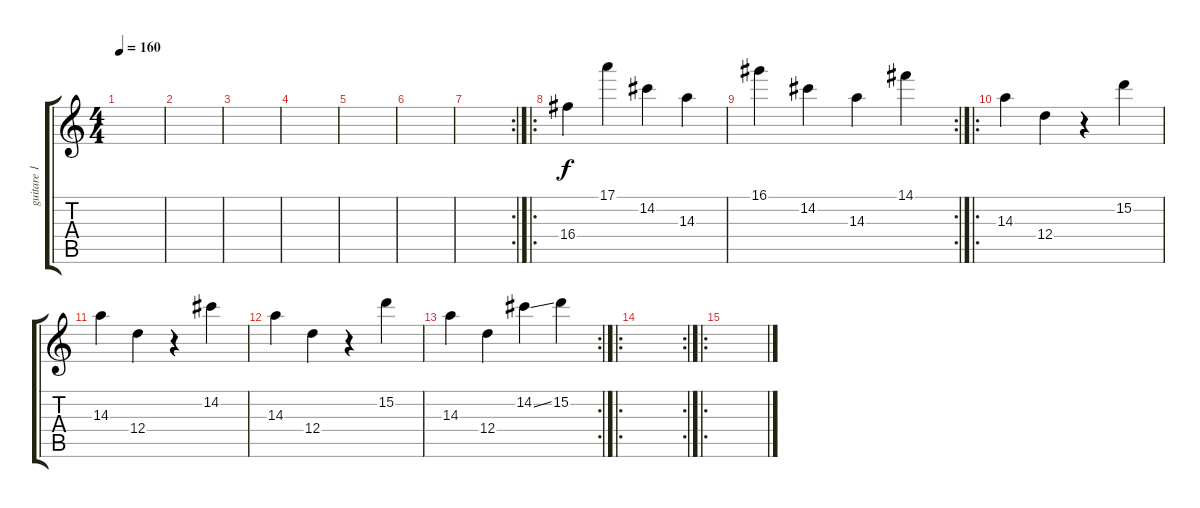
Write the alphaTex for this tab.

\track ("guitare 1 clean" "guitare 1 ") {instrument electricguitarclean}
\staff {score tabs}
\tuning (E4 B3 G3 D3 A2 E2) {hide}
\ts (4 4)
\tempo 160
\clef g2
\ks c
|
|
|
|
|
|
\rc 2
|
\ro
16.4.4 17.1.4 14.2.4 14.3.4 |
\rc 2
16.1.4 14.2.4 14.3.4 14.1.4 |
\ro
14.3.4 12.4.4 r.4 15.2.4 |
14.3.4 12.4.4 r.4 14.2.4 |
14.3.4 12.4.4 r.4 15.2.4 |
\rc 2
14.3.4 12.4.4 14.2{ss}.4 15.2.4 |
\ro
\rc 2
|
\ro
